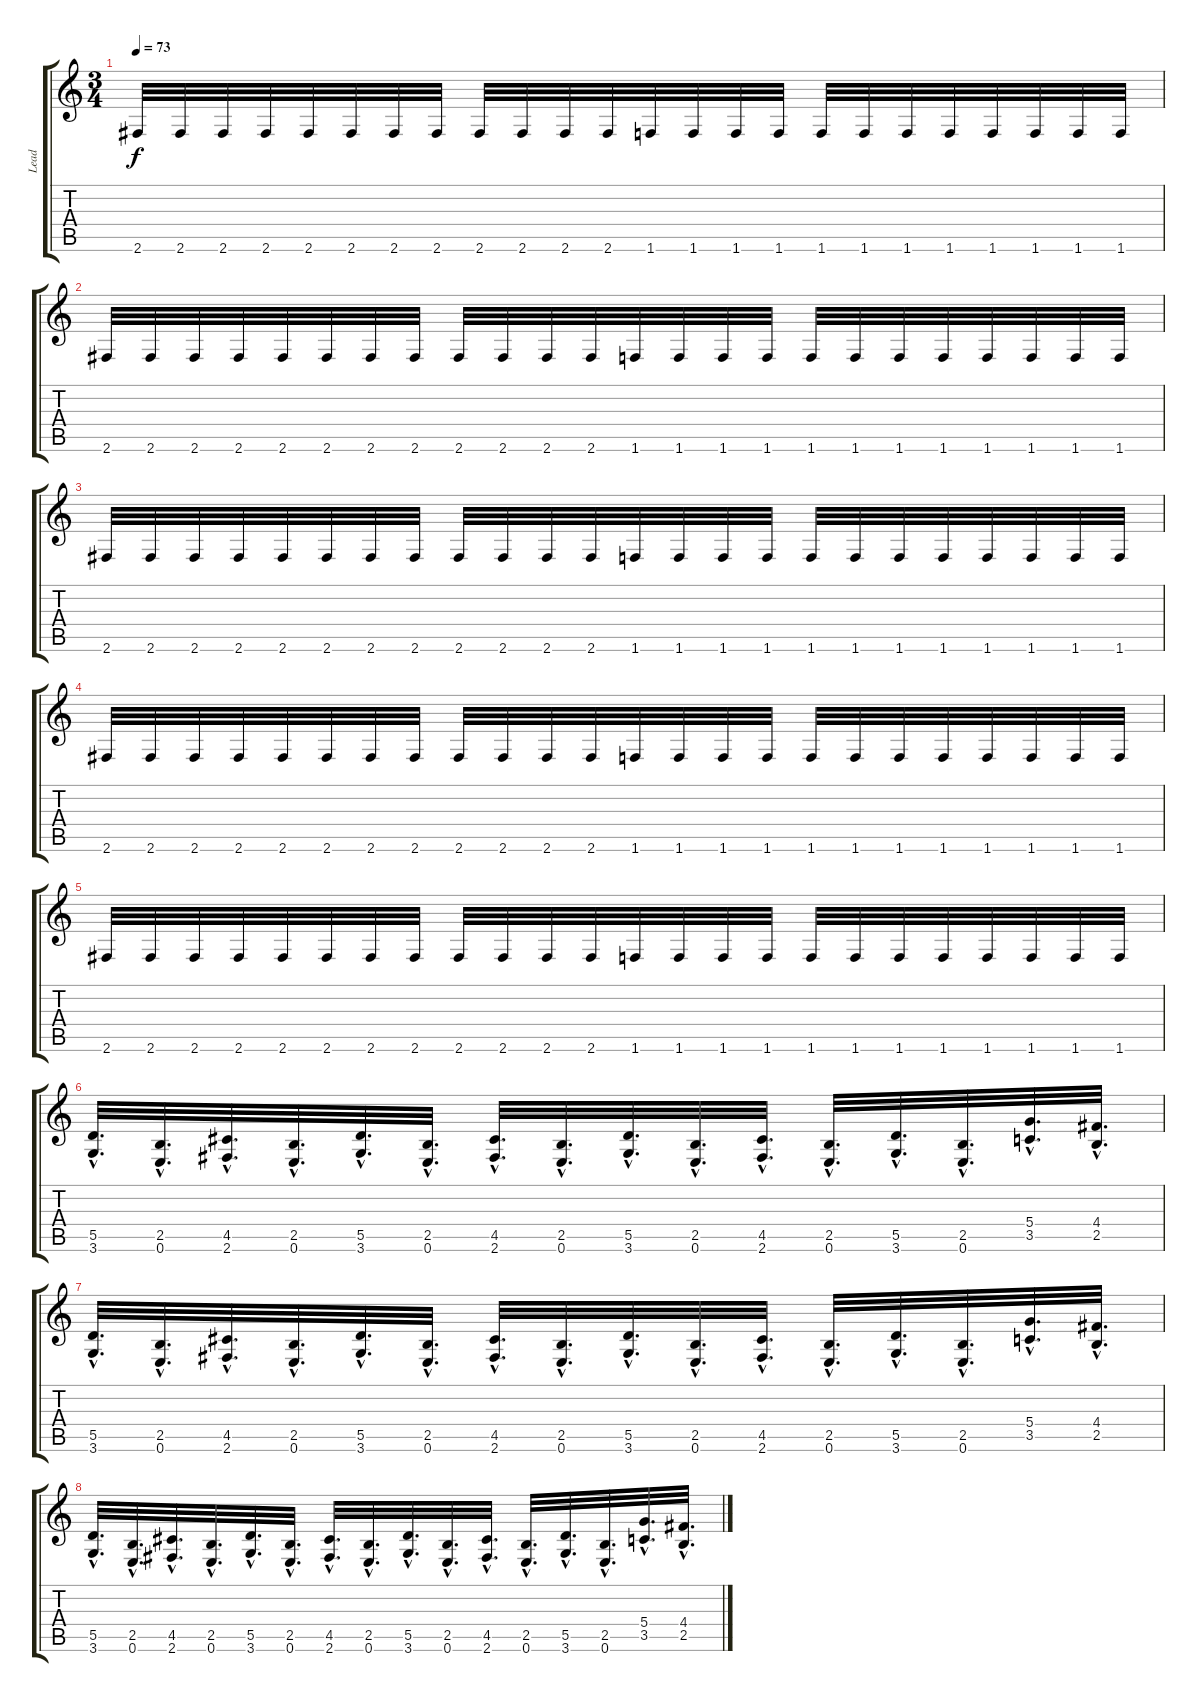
\track ("Lead" "Lead") {instrument distortionguitar}
\staff {score tabs}
\tuning (E4 B3 G3 D3 A2 E2) {hide}
\ts (3 4)
\tempo 73
\clef g2
\ks c
2.6.32{dy f} 2.6.32 2.6.32 2.6.32 2.6.32 2.6.32 2.6.32 2.6.32 2.6.32 2.6.32 2.6.32 2.6.32 1.6.32 1.6.32 1.6.32 1.6.32 1.6.32 1.6.32 1.6.32 1.6.32 1.6.32 1.6.32 1.6.32 1.6.32 |
2.6.32 2.6.32 2.6.32 2.6.32 2.6.32 2.6.32 2.6.32 2.6.32 2.6.32 2.6.32 2.6.32 2.6.32 1.6.32 1.6.32 1.6.32 1.6.32 1.6.32 1.6.32 1.6.32 1.6.32 1.6.32 1.6.32 1.6.32 1.6.32 |
2.6.32 2.6.32 2.6.32 2.6.32 2.6.32 2.6.32 2.6.32 2.6.32 2.6.32 2.6.32 2.6.32 2.6.32 1.6.32 1.6.32 1.6.32 1.6.32 1.6.32 1.6.32 1.6.32 1.6.32 1.6.32 1.6.32 1.6.32 1.6.32 |
2.6.32 2.6.32 2.6.32 2.6.32 2.6.32 2.6.32 2.6.32 2.6.32 2.6.32 2.6.32 2.6.32 2.6.32 1.6.32 1.6.32 1.6.32 1.6.32 1.6.32 1.6.32 1.6.32 1.6.32 1.6.32 1.6.32 1.6.32 1.6.32 |
2.6.32 2.6.32 2.6.32 2.6.32 2.6.32 2.6.32 2.6.32 2.6.32 2.6.32 2.6.32 2.6.32 2.6.32 1.6.32 1.6.32 1.6.32 1.6.32 1.6.32 1.6.32 1.6.32 1.6.32 1.6.32 1.6.32 1.6.32 1.6.32 |
(5.5{hac} 3.6{hac}).32{d} (2.5{hac} 0.6{hac}).32{d} (4.5{hac} 2.6{hac}).32{d} (2.5{hac} 0.6{hac}).32{d} (5.5{hac} 3.6{hac}).32{d} (2.5{hac} 0.6{hac}).32{d} (4.5{hac} 2.6{hac}).32{d} (2.5{hac} 0.6{hac}).32{d} (5.5{hac} 3.6{hac}).32{d} (2.5{hac} 0.6{hac}).32{d} (4.5{hac} 2.6{hac}).32{d} (2.5{hac} 0.6{hac}).32{d} (5.5{hac} 3.6{hac}).32{d} (2.5{hac} 0.6{hac}).32{d} (5.4{hac} 3.5{hac}).32{d} (4.4{hac} 2.5{hac}).32{d} |
(5.5{hac} 3.6{hac}).32{d} (2.5{hac} 0.6{hac}).32{d} (4.5{hac} 2.6{hac}).32{d} (2.5{hac} 0.6{hac}).32{d} (5.5{hac} 3.6{hac}).32{d} (2.5{hac} 0.6{hac}).32{d} (4.5{hac} 2.6{hac}).32{d} (2.5{hac} 0.6{hac}).32{d} (5.5{hac} 3.6{hac}).32{d} (2.5{hac} 0.6{hac}).32{d} (4.5{hac} 2.6{hac}).32{d} (2.5{hac} 0.6{hac}).32{d} (5.5{hac} 3.6{hac}).32{d} (2.5{hac} 0.6{hac}).32{d} (5.4{hac} 3.5{hac}).32{d} (4.4{hac} 2.5{hac}).32{d} |
(5.5{hac} 3.6{hac}).32{d} (2.5{hac} 0.6{hac}).32{d} (4.5{hac} 2.6{hac}).32{d} (2.5{hac} 0.6{hac}).32{d} (5.5{hac} 3.6{hac}).32{d} (2.5{hac} 0.6{hac}).32{d} (4.5{hac} 2.6{hac}).32{d} (2.5{hac} 0.6{hac}).32{d} (5.5{hac} 3.6{hac}).32{d} (2.5{hac} 0.6{hac}).32{d} (4.5{hac} 2.6{hac}).32{d} (2.5{hac} 0.6{hac}).32{d} (5.5{hac} 3.6{hac}).32{d} (2.5{hac} 0.6{hac}).32{d} (5.4{hac} 3.5{hac}).32{d} (4.4{hac} 2.5{hac}).32{d}
